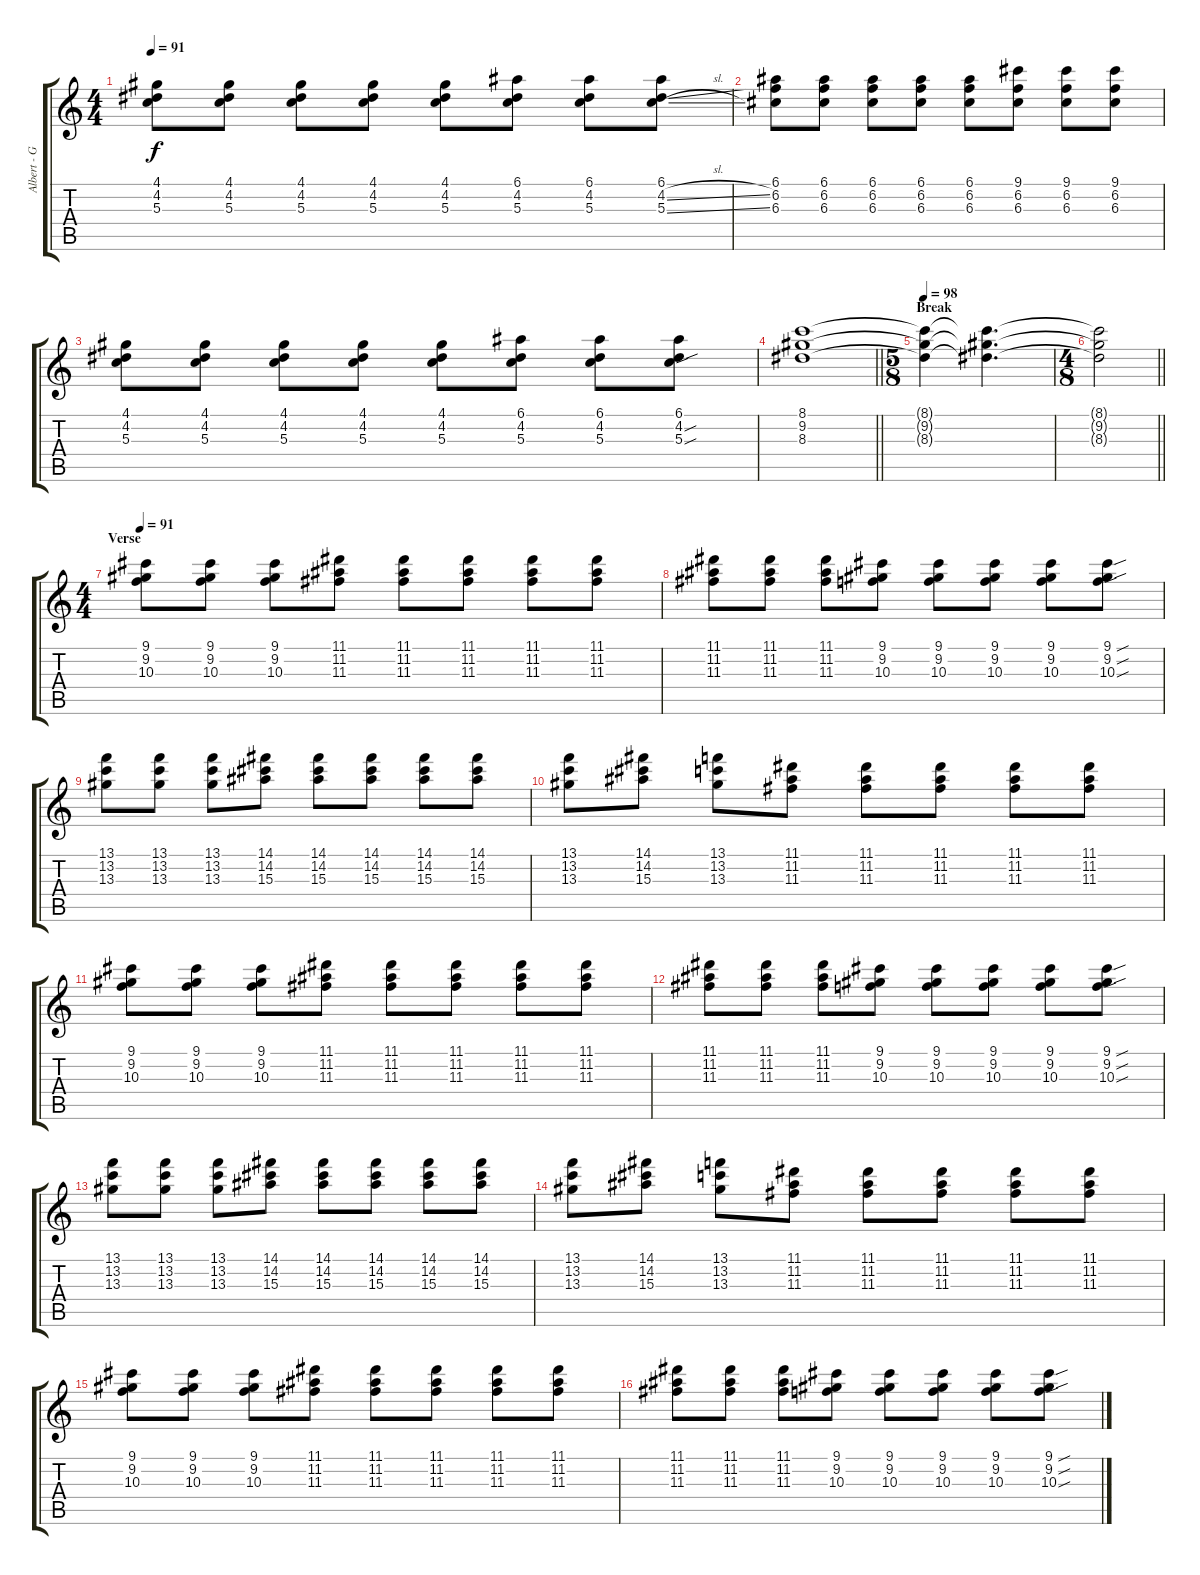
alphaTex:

\track ("Albert - Guitar RSE" "Albert - G") {instrument electricguitarjazz}
\staff {score tabs}
\tuning (E4 B3 G3 D3 A2 E2) {hide}
\ts (4 4)
\tempo 91
\clef g2
\ks c
(4.1 4.2 5.3).8{dy f} (4.1 4.2 5.3).8 (4.1 4.2 5.3).8 (4.1 4.2 5.3).8 (4.1 4.2 5.3).8 (6.1 4.2 5.3).8 (6.1 4.2 5.3).8 (6.1 4.2{sl} 5.3{sl}).8 |
(6.1 6.2 6.3).8 (6.1 6.2 6.3).8 (6.1 6.2 6.3).8 (6.1 6.2 6.3).8 (6.1 6.2 6.3).8 (9.1 6.2 6.3).8 (9.1 6.2 6.3).8 (9.1 6.2 6.3).8 |
(4.1 4.2 5.3).8 (4.1 4.2 5.3).8 (4.1 4.2 5.3).8 (4.1 4.2 5.3).8 (4.1 4.2 5.3).8 (6.1 4.2 5.3).8 (6.1 4.2 5.3).8 (6.1 4.2{sou} 5.3{sou}).8 |
\barLineRight lightlight
(8.1 9.2 8.3).1 |
\ts (5 8)
\section ("" "Break")
\tempo 98
(8.1{t} 9.2{t} 8.3{t}).4 (8.1{t} 9.2{t} 8.3{t}).4{d} |
\ts (4 8)
\barLineRight lightlight
(8.1{t} 9.2{t} 8.3{t}).2 |
\ts (4 4)
\section ("" "Verse")
\tempo 91
(9.1 9.2 10.3).8 (9.1 9.2 10.3).8 (9.1 9.2 10.3).8 (11.1 11.2 11.3).8 (11.1 11.2 11.3).8 (11.1 11.2 11.3).8 (11.1 11.2 11.3).8 (11.1 11.2 11.3).8 |
(11.1 11.2 11.3).8 (11.1 11.2 11.3).8 (11.1 11.2 11.3).8 (9.1 9.2 10.3).8 (9.1 9.2 10.3).8 (9.1 9.2 10.3).8 (9.1 9.2 10.3).8 (9.1{sou} 9.2{sou} 10.3{sou}).8 |
(13.1 13.2 13.3).8 (13.1 13.2 13.3).8 (13.1 13.2 13.3).8 (14.1 14.2 15.3).8 (14.1 14.2 15.3).8 (14.1 14.2 15.3).8 (14.1 14.2 15.3).8 (14.1 14.2 15.3).8 |
(13.1 13.2 13.3).8 (14.1 14.2 15.3).8 (13.1 13.2 13.3).8 (11.1 11.2 11.3).8 (11.1 11.2 11.3).8 (11.1 11.2 11.3).8 (11.1 11.2 11.3).8 (11.1 11.2 11.3).8 |
(9.1 9.2 10.3).8 (9.1 9.2 10.3).8 (9.1 9.2 10.3).8 (11.1 11.2 11.3).8 (11.1 11.2 11.3).8 (11.1 11.2 11.3).8 (11.1 11.2 11.3).8 (11.1 11.2 11.3).8 |
(11.1 11.2 11.3).8 (11.1 11.2 11.3).8 (11.1 11.2 11.3).8 (9.1 9.2 10.3).8 (9.1 9.2 10.3).8 (9.1 9.2 10.3).8 (9.1 9.2 10.3).8 (9.1{sou} 9.2{sou} 10.3{sou}).8 |
(13.1 13.2 13.3).8 (13.1 13.2 13.3).8 (13.1 13.2 13.3).8 (14.1 14.2 15.3).8 (14.1 14.2 15.3).8 (14.1 14.2 15.3).8 (14.1 14.2 15.3).8 (14.1 14.2 15.3).8 |
(13.1 13.2 13.3).8 (14.1 14.2 15.3).8 (13.1 13.2 13.3).8 (11.1 11.2 11.3).8 (11.1 11.2 11.3).8 (11.1 11.2 11.3).8 (11.1 11.2 11.3).8 (11.1 11.2 11.3).8 |
(9.1 9.2 10.3).8 (9.1 9.2 10.3).8 (9.1 9.2 10.3).8 (11.1 11.2 11.3).8 (11.1 11.2 11.3).8 (11.1 11.2 11.3).8 (11.1 11.2 11.3).8 (11.1 11.2 11.3).8 |
(11.1 11.2 11.3).8 (11.1 11.2 11.3).8 (11.1 11.2 11.3).8 (9.1 9.2 10.3).8 (9.1 9.2 10.3).8 (9.1 9.2 10.3).8 (9.1 9.2 10.3).8 (9.1{sou} 9.2{sou} 10.3{sou}).8
